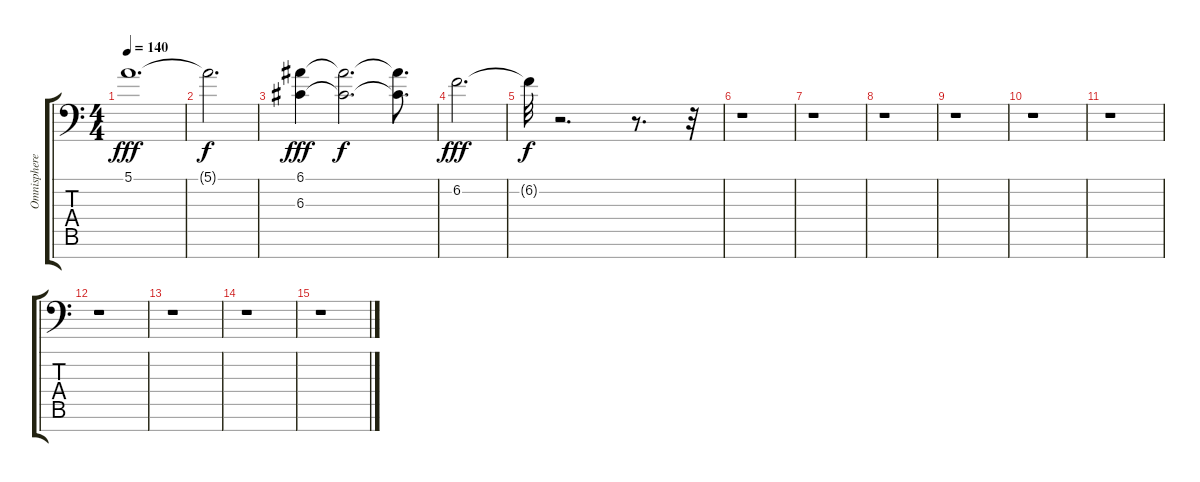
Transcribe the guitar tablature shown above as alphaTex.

\track ("Omnisphere " "Omnisphere") {instrument synthstrings1}
\staff {score tabs}
\tuning (E4 B3 G3 D3 A2 E2 C-1) {hide}
\ts (4 4)
\tempo 140
\clef f4
\ks c
5.1.1{d dy fff} |
5.1{t}.2{d dy f} |
(6.1 6.3).4{dy fff} (6.1{t} 6.3{t}).2{d dy f} (6.1{t} 6.3{t}).8{d} |
6.2.2{d dy fff} |
6.2{t}.32{dy f} r.2{d} r.8{d} r.32 |
r.1 |
r.1 |
r.1 |
r.1 |
r.1 |
r.1 |
r.1 |
r.1 |
r.1 |
r.1
